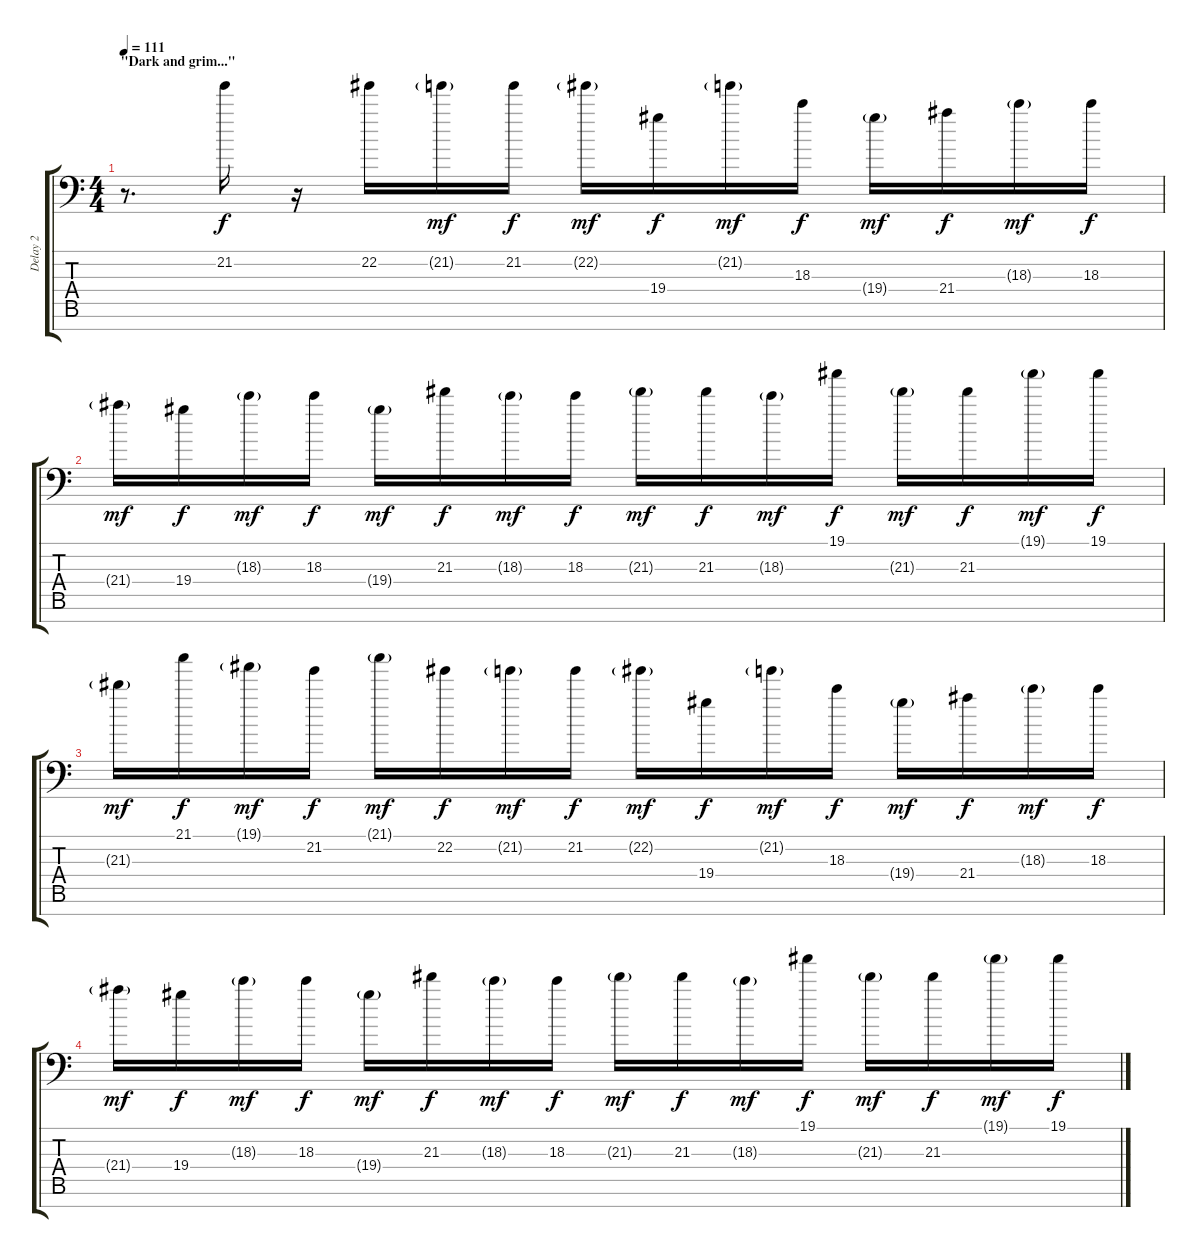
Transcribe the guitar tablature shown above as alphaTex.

\track ("Delay 2" "Delay 2") {instrument distortionguitar}
\staff {score tabs}
\tuning (Eb4 Bb3 Gb3 Db3 Ab2 Eb2 Ab1) {hide}
\ts (4 4)
\section ("" "\"Dark and grim...\"")
\tempo 111
\clef f4
\ks c
r.8{d dy mf volume 5 balance 8} 21.2.16{dy f} r.16 22.2.16 21.2{g}.16{dy mf} 21.2.16{dy f} 22.2{g}.16{dy mf} 19.4.16{dy f} 21.2{g}.16{dy mf} 18.3.16{dy f} 19.4{g}.16{dy mf} 21.4.16{dy f} 18.3{g}.16{dy mf} 18.3.16{dy f} |
21.4{g}.16{dy mf} 19.4.16{dy f} 18.3{g}.16{dy mf} 18.3.16{dy f} 19.4{g}.16{dy mf} 21.3.16{dy f} 18.3{g}.16{dy mf} 18.3.16{dy f} 21.3{g}.16{dy mf} 21.3.16{dy f} 18.3{g}.16{dy mf} 19.1.16{dy f} 21.3{g}.16{dy mf} 21.3.16{dy f} 19.1{g}.16{dy mf} 19.1.16{dy f} |
21.3{g}.16{dy mf} 21.1.16{dy f} 19.1{g}.16{dy mf} 21.2.16{dy f} 21.1{g}.16{dy mf} 22.2.16{dy f} 21.2{g}.16{dy mf} 21.2.16{dy f} 22.2{g}.16{dy mf} 19.4.16{dy f} 21.2{g}.16{dy mf} 18.3.16{dy f} 19.4{g}.16{dy mf} 21.4.16{dy f} 18.3{g}.16{dy mf} 18.3.16{dy f} |
21.4{g}.16{dy mf} 19.4.16{dy f} 18.3{g}.16{dy mf} 18.3.16{dy f} 19.4{g}.16{dy mf} 21.3.16{dy f} 18.3{g}.16{dy mf} 18.3.16{dy f} 21.3{g}.16{dy mf} 21.3.16{dy f} 18.3{g}.16{dy mf} 19.1.16{dy f} 21.3{g}.16{dy mf} 21.3.16{dy f} 19.1{g}.16{dy mf} 19.1.16{dy f}
